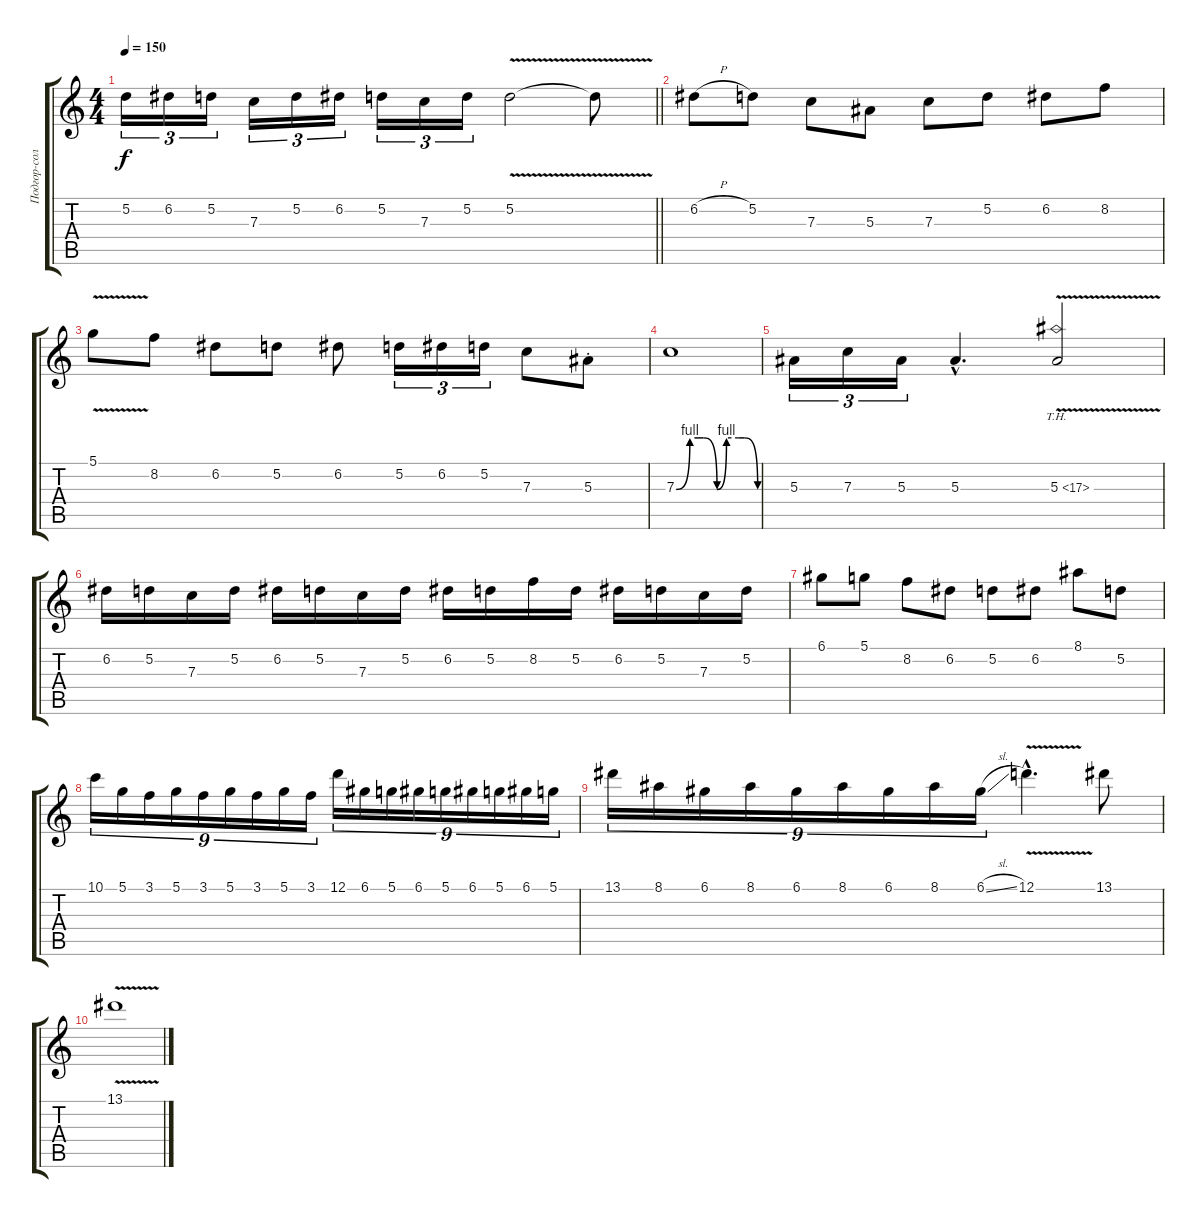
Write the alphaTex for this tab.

\track ("Подгор-соло" "Подгор-сол") {instrument distortionguitar}
\staff {score tabs}
\tuning (D4 A3 F3 C3 G2 D2) {hide}
\ts (4 4)
\tempo 150
\clef g2
\barLineRight lightlight
\ks c
5.2.16{tu (3 2) dy f} 6.2.16{tu (3 2)} 5.2.16{tu (3 2)} 7.3.16{tu (3 2)} 5.2.16{tu (3 2)} 6.2.16{tu (3 2)} 5.2.16{tu (3 2)} 7.3.16{tu (3 2)} 5.2.16{tu (3 2)} 5.2{v}.2 5.2{t}.8 |
6.2{h}.8 5.2.8 7.3.8 5.3.8 7.3.8 5.2.8 6.2.8 8.2.8 |
5.1{v}.8 8.2.8 6.2.8 5.2.8 6.2.8 5.2.16{tu (3 2)} 6.2.16{tu (3 2)} 5.2.16{tu (3 2)} 7.3.8 5.3{st}.8 |
7.3{be (custom 0 0 10 4 16 4 20 4 30 0 37 4 46 4 50 4 60 0)}.1 |
5.3.16{tu (3 2)} 7.3.16{tu (3 2)} 5.3.16{tu (3 2)} 5.3{hac}.4{d} 5.3{th 12 v}.2 |
6.2.16 5.2.16 7.3.16 5.2.16 6.2.16 5.2.16 7.3.16 5.2.16 6.2.16 5.2.16 8.2.16 5.2.16 6.2.16 5.2.16 7.3.16 5.2.16 |
6.1.8 5.1.8 8.2.8 6.2.8 5.2.8 6.2.8 8.1.8 5.2.8 |
10.1.16{tu (9 8)} 5.1.16{tu (9 8)} 3.1.16{tu (9 8)} 5.1.16{tu (9 8)} 3.1.16{tu (9 8)} 5.1.16{tu (9 8)} 3.1.16{tu (9 8)} 5.1.16{tu (9 8)} 3.1.16{tu (9 8)} 12.1.16{tu (9 8)} 6.1.16{tu (9 8)} 5.1.16{tu (9 8)} 6.1.16{tu (9 8)} 5.1.16{tu (9 8)} 6.1.16{tu (9 8)} 5.1.16{tu (9 8)} 6.1.16{tu (9 8)} 5.1.16{tu (9 8)} |
13.1.16{tu (9 8)} 8.1.16{tu (9 8)} 6.1.16{tu (9 8)} 8.1.16{tu (9 8)} 6.1.16{tu (9 8)} 8.1.16{tu (9 8)} 6.1.16{tu (9 8)} 8.1.16{tu (9 8)} 6.1{sl}.16{tu (9 8)} 12.1{v hac}.4{d} 13.1.8 |
13.1{v}.1
